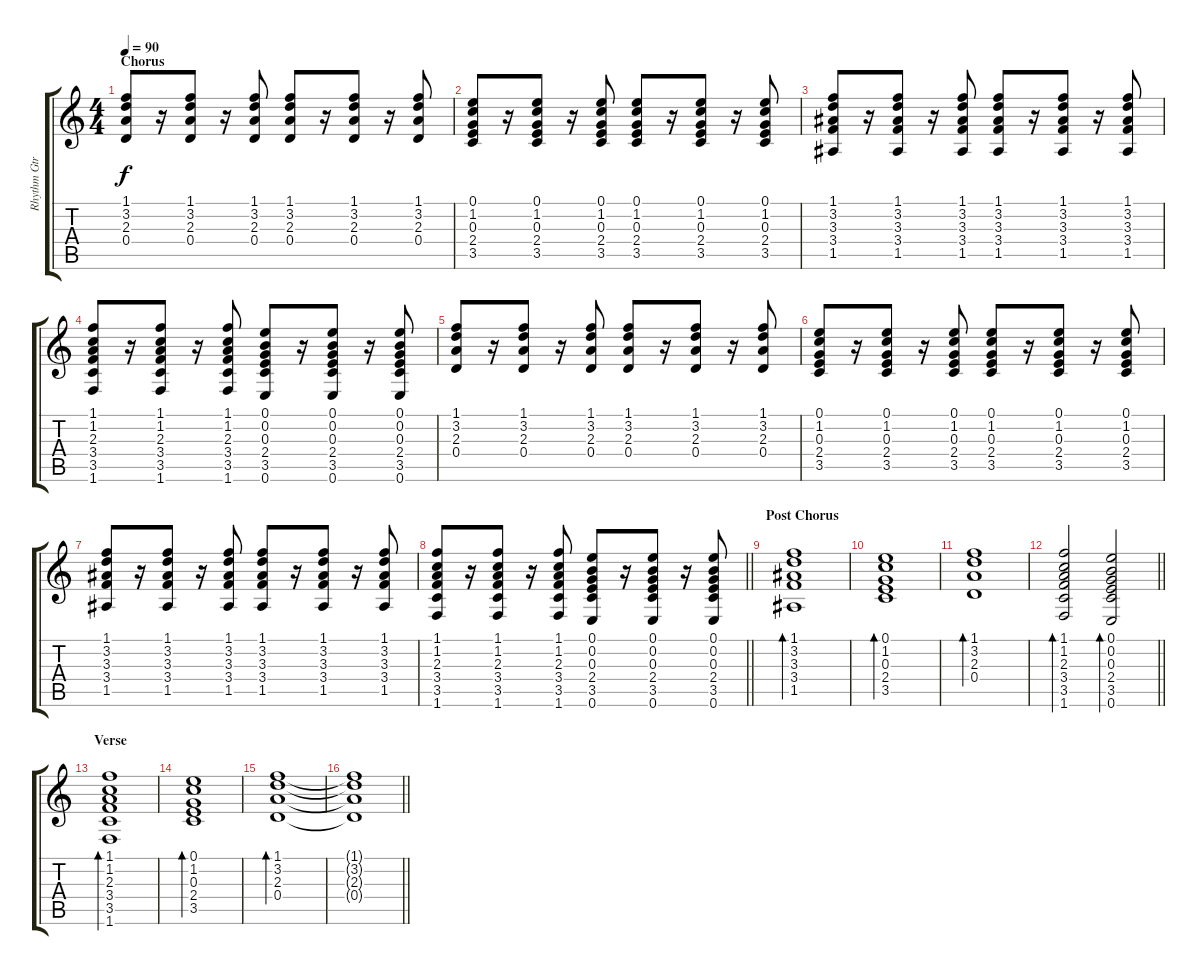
\track ("Rhythm Gtr." "Rhythm Gtr") {instrument electricguitarclean}
\staff {score tabs}
\tuning (E4 B3 G3 D3 A2 E2) {hide}
\ts (4 4)
\section ("" "Chorus")
\tempo 90
\clef g2
\ks c
(1.1 3.2 2.3 0.4).8{dy f} r.16 (1.1 3.2 2.3 0.4).8 r.16 (1.1 3.2 2.3 0.4).8 (1.1 3.2 2.3 0.4).8 r.16 (1.1 3.2 2.3 0.4).8 r.16 (1.1 3.2 2.3 0.4).8 |
(0.1 1.2 0.3 2.4 3.5).8 r.16 (0.1 1.2 0.3 2.4 3.5).8 r.16 (0.1 1.2 0.3 2.4 3.5).8 (0.1 1.2 0.3 2.4 3.5).8 r.16 (0.1 1.2 0.3 2.4 3.5).8 r.16 (0.1 1.2 0.3 2.4 3.5).8 |
(1.1 3.2 3.3 3.4 1.5).8 r.16 (1.1 3.2 3.3 3.4 1.5).8 r.16 (1.1 3.2 3.3 3.4 1.5).8 (1.1 3.2 3.3 3.4 1.5).8 r.16 (1.1 3.2 3.3 3.4 1.5).8 r.16 (1.1 3.2 3.3 3.4 1.5).8 |
(1.1 1.2 2.3 3.4 3.5 1.6).8 r.16 (1.1 1.2 2.3 3.4 3.5 1.6).8 r.16 (1.1 1.2 2.3 3.4 3.5 1.6).8 (0.1 0.2 0.3 2.4 3.5 0.6).8 r.16 (0.1 0.2 0.3 2.4 3.5 0.6).8 r.16 (0.1 0.2 0.3 2.4 3.5 0.6).8 |
(1.1 3.2 2.3 0.4).8 r.16 (1.1 3.2 2.3 0.4).8 r.16 (1.1 3.2 2.3 0.4).8 (1.1 3.2 2.3 0.4).8 r.16 (1.1 3.2 2.3 0.4).8 r.16 (1.1 3.2 2.3 0.4).8 |
(0.1 1.2 0.3 2.4 3.5).8 r.16 (0.1 1.2 0.3 2.4 3.5).8 r.16 (0.1 1.2 0.3 2.4 3.5).8 (0.1 1.2 0.3 2.4 3.5).8 r.16 (0.1 1.2 0.3 2.4 3.5).8 r.16 (0.1 1.2 0.3 2.4 3.5).8 |
(1.1 3.2 3.3 3.4 1.5).8 r.16 (1.1 3.2 3.3 3.4 1.5).8 r.16 (1.1 3.2 3.3 3.4 1.5).8 (1.1 3.2 3.3 3.4 1.5).8 r.16 (1.1 3.2 3.3 3.4 1.5).8 r.16 (1.1 3.2 3.3 3.4 1.5).8 |
\barLineRight lightlight
(1.1 1.2 2.3 3.4 3.5 1.6).8 r.16 (1.1 1.2 2.3 3.4 3.5 1.6).8 r.16 (1.1 1.2 2.3 3.4 3.5 1.6).8 (0.1 0.2 0.3 2.4 3.5 0.6).8 r.16 (0.1 0.2 0.3 2.4 3.5 0.6).8 r.16 (0.1 0.2 0.3 2.4 3.5 0.6).8 |
\section ("" "Post Chorus")
(1.1 3.2 3.3 3.4 1.5).1{bd 60} |
(0.1 1.2 0.3 2.4 3.5).1{bd 60} |
(1.1 3.2 2.3 0.4).1{bd 60} |
\barLineRight lightlight
(1.1 1.2 2.3 3.4 3.5 1.6).2{bd 60} (0.1 0.2 0.3 2.4 3.5 0.6).2{bd 60} |
\section ("" "Verse")
(1.1 1.2 2.3 3.4 3.5 1.6).1{bd 60} |
(0.1 1.2 0.3 2.4 3.5).1{bd 60} |
(1.1 3.2 2.3 0.4).1{bd 60} |
\barLineRight lightlight
(1.1{t} 3.2{t} 2.3{t} 0.4{t}).1
